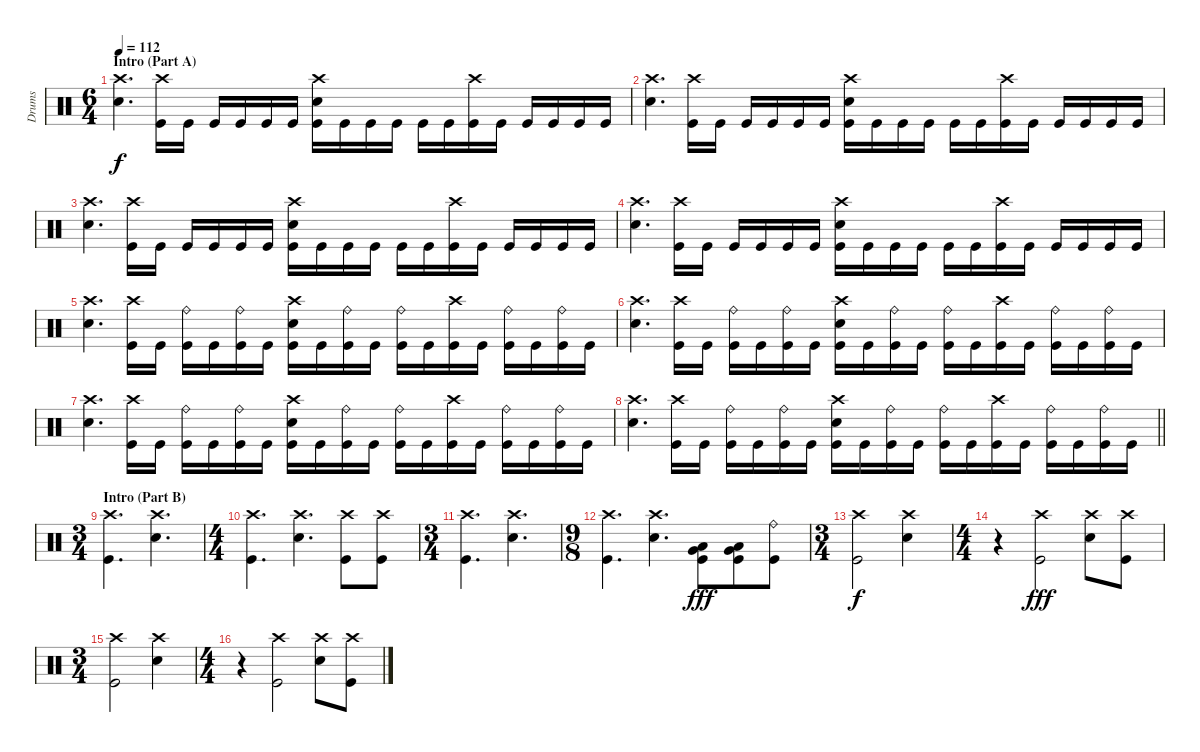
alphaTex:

\track ("Drums" "Drums") {instrument percussion}
\staff {score}
\articulation defaults
\ts (6 4)
\section ("" "Intro (Part A)")
\tempo 112
\clef neutral
\ks c
("Crash high (hit)" "Snare (hit) 2").4{d dy f} ("Crash high (hit)" "Kick (hit)").16 "Kick (hit)".16 "Kick (hit)".16 "Kick (hit)".16 "Kick (hit)".16 "Kick (hit)".16 ("Crash high (hit)" "Snare (hit) 2" "Kick (hit)").16 "Kick (hit)".16 "Kick (hit)".16 "Kick (hit)".16 "Kick (hit)".16 "Kick (hit)".16 ("Crash high (hit)" "Kick (hit)").16 "Kick (hit)".16 "Kick (hit)".16 "Kick (hit)".16 "Kick (hit)".16 "Kick (hit)".16 |
("Crash high (hit)" "Snare (hit) 2").4{d} ("Crash high (hit)" "Kick (hit)").16 "Kick (hit)".16 "Kick (hit)".16 "Kick (hit)".16 "Kick (hit)".16 "Kick (hit)".16 ("Crash high (hit)" "Snare (hit) 2" "Kick (hit)").16 "Kick (hit)".16 "Kick (hit)".16 "Kick (hit)".16 "Kick (hit)".16 "Kick (hit)".16 ("Crash high (hit)" "Kick (hit)").16 "Kick (hit)".16 "Kick (hit)".16 "Kick (hit)".16 "Kick (hit)".16 "Kick (hit)".16 |
("Crash high (hit)" "Snare (hit) 2").4{d} ("Crash high (hit)" "Kick (hit)").16 "Kick (hit)".16 "Kick (hit)".16 "Kick (hit)".16 "Kick (hit)".16 "Kick (hit)".16 ("Crash high (hit)" "Snare (hit) 2" "Kick (hit)").16 "Kick (hit)".16 "Kick (hit)".16 "Kick (hit)".16 "Kick (hit)".16 "Kick (hit)".16 ("Crash high (hit)" "Kick (hit)").16 "Kick (hit)".16 "Kick (hit)".16 "Kick (hit)".16 "Kick (hit)".16 "Kick (hit)".16 |
("Crash high (hit)" "Snare (hit) 2").4{d} ("Crash high (hit)" "Kick (hit)").16 "Kick (hit)".16 "Kick (hit)".16 "Kick (hit)".16 "Kick (hit)".16 "Kick (hit)".16 ("Crash high (hit)" "Snare (hit) 2" "Kick (hit)").16 "Kick (hit)".16 "Kick (hit)".16 "Kick (hit)".16 "Kick (hit)".16 "Kick (hit)".16 ("Crash high (hit)" "Kick (hit)").16 "Kick (hit)".16 "Kick (hit)".16 "Kick (hit)".16 "Kick (hit)".16 "Kick (hit)".16 |
("Crash high (hit)" "Snare (hit) 2").4{d} ("Crash high (hit)" "Kick (hit)").16 "Kick (hit)".16 ("Ride (bell)" "Kick (hit)").16 "Kick (hit)".16 ("Ride (bell)" "Kick (hit)").16 "Kick (hit)".16 ("Crash high (hit)" "Snare (hit) 2" "Kick (hit)").16 "Kick (hit)".16 ("Ride (bell)" "Kick (hit)").16 "Kick (hit)".16 ("Ride (bell)" "Kick (hit)").16 "Kick (hit)".16 ("Crash high (hit)" "Kick (hit)").16 "Kick (hit)".16 ("Ride (bell)" "Kick (hit)").16 "Kick (hit)".16 ("Ride (bell)" "Kick (hit)").16 "Kick (hit)".16 |
("Crash high (hit)" "Snare (hit) 2").4{d} ("Crash high (hit)" "Kick (hit)").16 "Kick (hit)".16 ("Ride (bell)" "Kick (hit)").16 "Kick (hit)".16 ("Ride (bell)" "Kick (hit)").16 "Kick (hit)".16 ("Crash high (hit)" "Snare (hit) 2" "Kick (hit)").16 "Kick (hit)".16 ("Ride (bell)" "Kick (hit)").16 "Kick (hit)".16 ("Ride (bell)" "Kick (hit)").16 "Kick (hit)".16 ("Crash high (hit)" "Kick (hit)").16 "Kick (hit)".16 ("Ride (bell)" "Kick (hit)").16 "Kick (hit)".16 ("Ride (bell)" "Kick (hit)").16 "Kick (hit)".16 |
("Crash high (hit)" "Snare (hit) 2").4{d} ("Crash high (hit)" "Kick (hit)").16 "Kick (hit)".16 ("Ride (bell)" "Kick (hit)").16 "Kick (hit)".16 ("Ride (bell)" "Kick (hit)").16 "Kick (hit)".16 ("Crash high (hit)" "Snare (hit) 2" "Kick (hit)").16 "Kick (hit)".16 ("Ride (bell)" "Kick (hit)").16 "Kick (hit)".16 ("Ride (bell)" "Kick (hit)").16 "Kick (hit)".16 ("Crash high (hit)" "Kick (hit)").16 "Kick (hit)".16 ("Ride (bell)" "Kick (hit)").16 "Kick (hit)".16 ("Ride (bell)" "Kick (hit)").16 "Kick (hit)".16 |
\barLineRight lightlight
("Crash high (hit)" "Snare (hit) 2").4{d} ("Crash high (hit)" "Kick (hit)").16 "Kick (hit)".16 ("Ride (bell)" "Kick (hit)").16 "Kick (hit)".16 ("Ride (bell)" "Kick (hit)").16 "Kick (hit)".16 ("Crash high (hit)" "Snare (hit) 2" "Kick (hit)").16 "Kick (hit)".16 ("Ride (bell)" "Kick (hit)").16 "Kick (hit)".16 ("Ride (bell)" "Kick (hit)").16 "Kick (hit)".16 ("Crash high (hit)" "Kick (hit)").16 "Kick (hit)".16 ("Ride (bell)" "Kick (hit)").16 "Kick (hit)".16 ("Ride (bell)" "Kick (hit)").16 "Kick (hit)".16 |
\ts (3 4)
\section ("" "Intro (Part B)")
("Crash high (hit)" "Kick (hit)").4{d} ("Crash high (hit)" "Snare (hit) 2").4{d} |
\ts (4 4)
("Crash high (hit)" "Kick (hit)").4{d} ("Crash high (hit)" "Snare (hit) 2").4{d} ("Crash high (hit)" "Kick (hit)").8 ("Crash high (hit)" "Kick (hit)").8 |
\ts (3 4)
("Crash high (hit)" "Kick (hit)").4{d} ("Crash high (hit)" "Snare (hit) 2").4{d} |
\ts (9 8)
("Crash high (hit)" "Kick (hit)").4{d} ("Crash high (hit)" "Snare (hit) 2").4{d} ("Low Tom (hit)" "Very Low Tom (hit)" "Kick (hit)").8{dy fff} ("Low Tom (hit)" "Very Low Tom (hit)" "Kick (hit)").8 ("Ride (bell)" "Kick (hit)").8 |
\ts (3 4)
("Crash high (hit)" "Kick (hit)").2{dy f} ("Crash high (hit)" "Snare (hit) 2").4 |
\ts (4 4)
r.4 ("Crash high (hit)" "Kick (hit)").2{dy fff} ("Crash high (hit)" "Snare (hit) 2").8 ("Crash high (hit)" "Kick (hit)").8 |
\ts (3 4)
("Crash high (hit)" "Kick (hit)").2 ("Crash high (hit)" "Snare (hit) 2").4 |
\ts (4 4)
r.4 ("Crash high (hit)" "Kick (hit)").2 ("Crash high (hit)" "Snare (hit) 2").8 ("Crash high (hit)" "Kick (hit)").8
